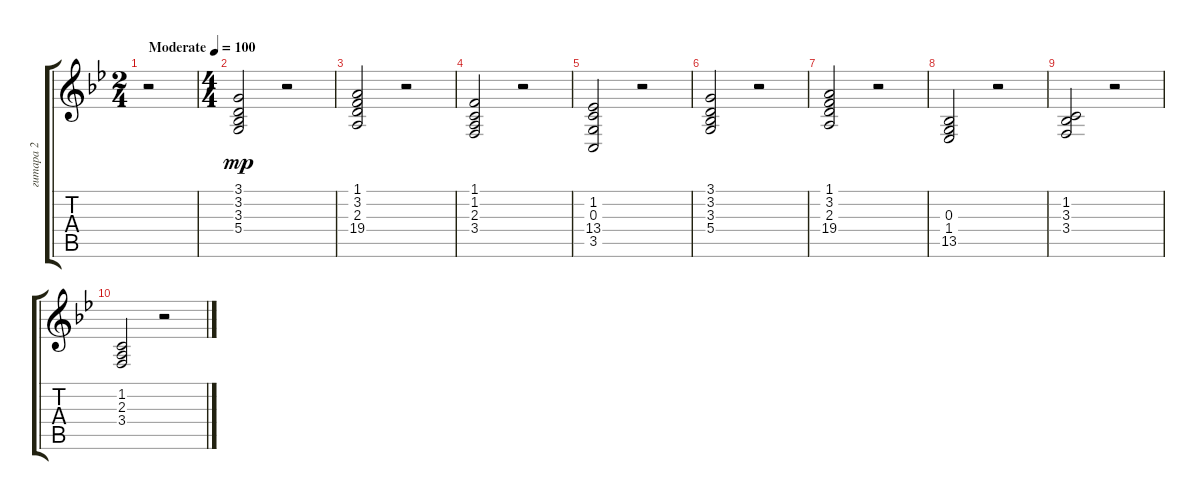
\track ("гитара 2" "гитара 2") {instrument stringensemble1}
\staff {score tabs}
\tuning (E4 B3 G3 D3 A2 E2) {hide}
\ts (2 4)
\tempo (100 "Moderate")
\clef g2
\ks gminor
r.2{dy mp instrument drawbarorgan} |
\ts (4 4)
(3.1 3.2 3.3 5.4).2{instrument electricguitarmuted} r.2 |
(1.1 3.2 2.3 19.4).2 r.2 |
(1.1 1.2 2.3 3.4).2 r.2 |
(1.2 0.3 13.4 3.5).2 r.2 |
(3.1 3.2 3.3 5.4).2{instrument electricguitarmuted} r.2 |
(1.1 3.2 2.3 19.4).2 r.2 |
(0.3 1.4 13.5).2 r.2 |
(1.2 3.3 3.4).2 r.2 |
(1.2 2.3 3.4).2 r.2
